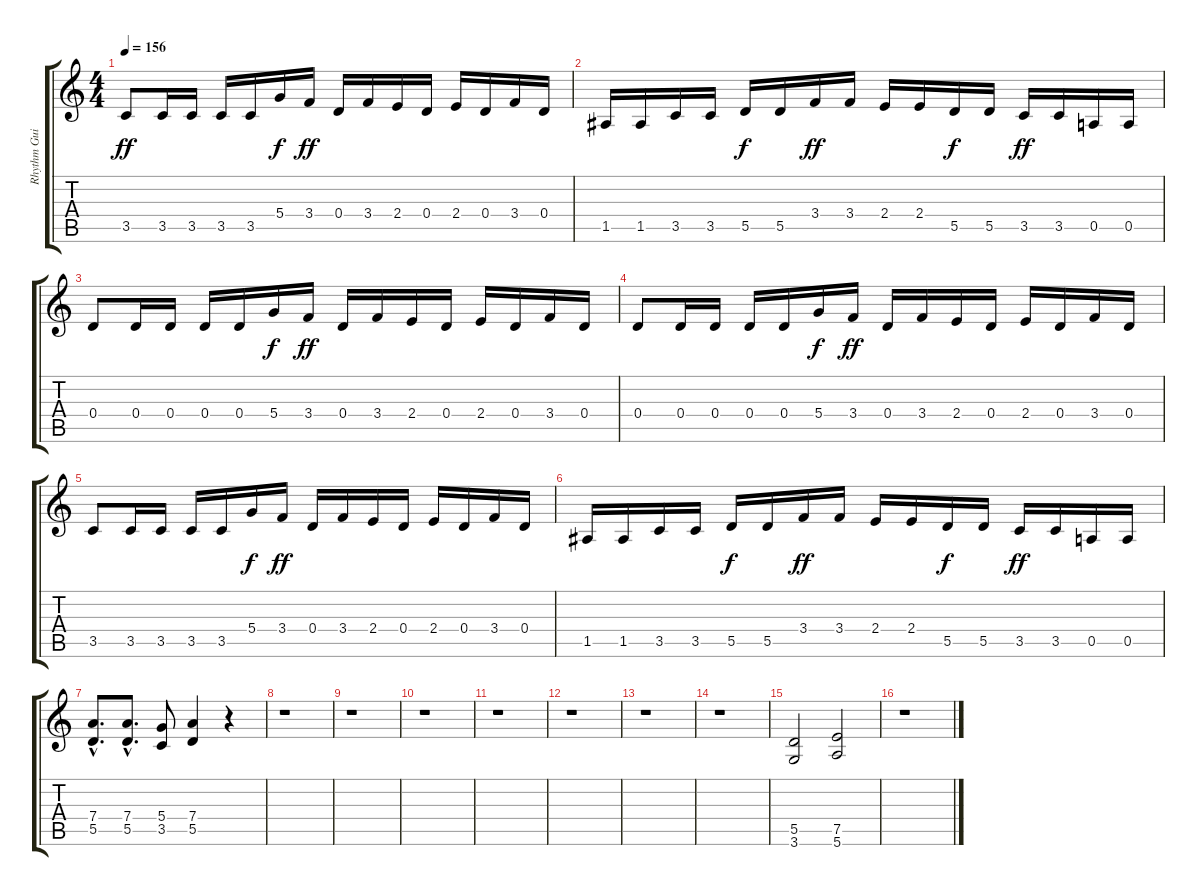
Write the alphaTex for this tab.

\track ("Rhythm Guitar" "Rhythm Gui") {instrument overdrivenguitar}
\staff {score tabs}
\tuning (E4 B3 G3 D3 A2 E2) {hide}
\ts (4 4)
\tempo 156
\clef g2
\ks c
3.5.8{dy ff} 3.5.16 3.5.16 3.5.16 3.5.16 5.4.16{dy f} 3.4.16{dy ff} 0.4.16 3.4.16 2.4.16 0.4.16 2.4.16 0.4.16 3.4.16 0.4.16 |
1.5.16 1.5.16 3.5.16 3.5.16 5.5.16{dy f} 5.5.16 3.4.16{dy ff} 3.4.16 2.4.16 2.4.16 5.5.16{dy f} 5.5.16 3.5.16{dy ff} 3.5.16 0.5.16 0.5.16 |
0.4.8 0.4.16 0.4.16 0.4.16 0.4.16 5.4.16{dy f} 3.4.16{dy ff} 0.4.16 3.4.16 2.4.16 0.4.16 2.4.16 0.4.16 3.4.16 0.4.16 |
0.4.8 0.4.16 0.4.16 0.4.16 0.4.16 5.4.16{dy f} 3.4.16{dy ff} 0.4.16 3.4.16 2.4.16 0.4.16 2.4.16 0.4.16 3.4.16 0.4.16 |
3.5.8 3.5.16 3.5.16 3.5.16 3.5.16 5.4.16{dy f} 3.4.16{dy ff} 0.4.16 3.4.16 2.4.16 0.4.16 2.4.16 0.4.16 3.4.16 0.4.16 |
1.5.16 1.5.16 3.5.16 3.5.16 5.5.16{dy f} 5.5.16 3.4.16{dy ff} 3.4.16 2.4.16 2.4.16 5.5.16{dy f} 5.5.16 3.5.16{dy ff} 3.5.16 0.5.16 0.5.16 |
(7.4{hac} 5.5{hac}).8{d} (7.4{hac} 5.5{hac}).8{d} (5.4 3.5).8 (7.4 5.5).4 r.4 |
r.1 |
r.1 |
r.1 |
r.1 |
r.1 |
r.1 |
r.1 |
(5.5 3.6).2 (7.5 5.6).2 |
r.1
